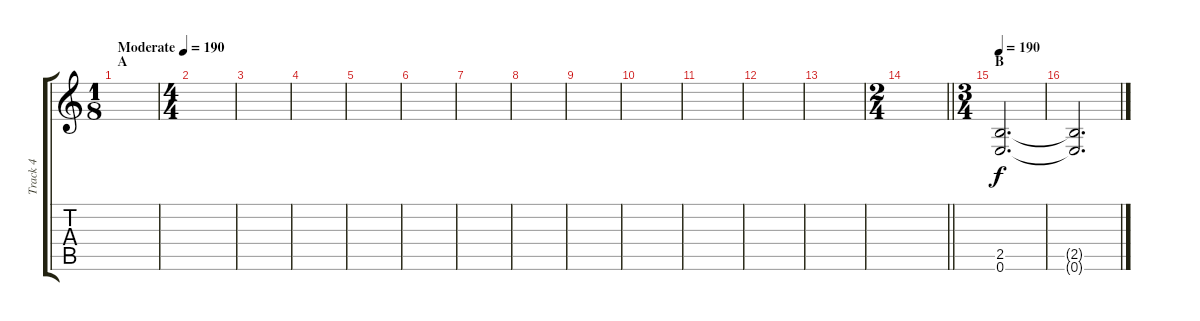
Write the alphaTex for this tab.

\track ("Track 4" "Track 4") {instrument distortionguitar}
\staff {score tabs}
\tuning (E4 B3 G3 D3 A2 E2) {hide}
\ts (1 8)
\section ("" "A")
\tempo (190 "Moderate")
\tempo 80
\tempo (190 "Moderate")
\clef g2
\ks c
|
\ts (4 4)
|
|
|
|
|
|
|
|
|
|
|
|
\ts (2 4)
\barLineRight lightlight
|
\ts (3 4)
\section ("" "B")
\tempo 190
(2.5 0.6).2{d} |
(2.5{t} 0.6{t}).2{d}
